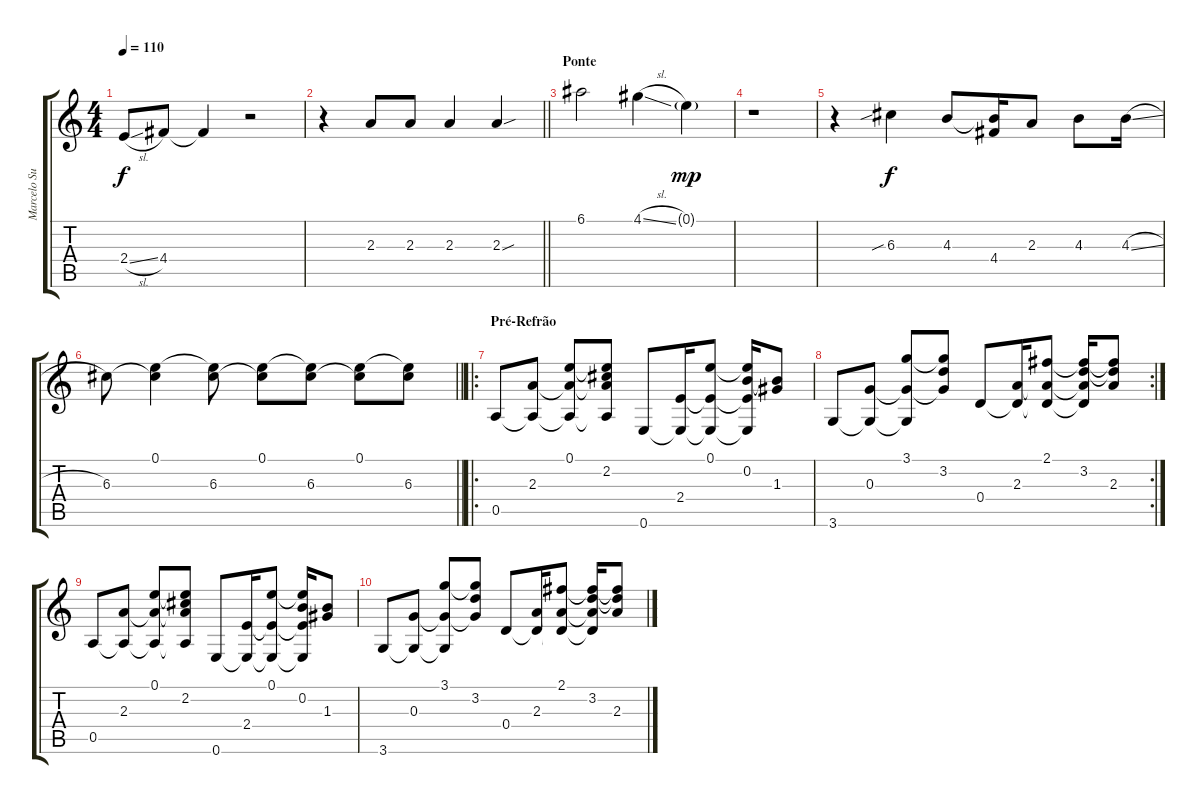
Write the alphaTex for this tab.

\track ("Marcelo Sussekind" "Marcelo Su") {instrument acousticguitarsteel}
\staff {score tabs}
\tuning (E4 B3 G3 D3 A2 E2) {hide}
\ts (4 4)
\tempo 110
\clef g2
\ks c
2.4{sl}.8{dy f} 4.4.8 4.4{t}.4 r.2 |
\barLineRight lightlight
r.4 2.3.8 2.3.8 2.3.4 2.3{sou}.4 |
\section ("" "Ponte")
6.1.2{volume 16 instrument acousticguitarsteel} 4.1{sl}.4 0.1{g}.4{dy mp} |
r.1 |
r.4 6.3{sib}.4{dy f} 4.3.8 (4.3{t} 4.4).16 2.3.8 4.3.8 4.3{sl}.16 |
\barLineRight lightlight
6.3.8 (0.1 6.3{t}).4 (0.1{t} 6.3).8 (0.1 6.3{t}).8 (0.1{t} 6.3).8 (0.1 6.3{t}).8 (0.1{t} 6.3).8 |
\ro
\section ("" "Pré-Refrão")
0.5.8 (2.3 0.5{t}).8 (0.1 2.3{t} 0.5{t}).8 (0.1{t} 2.2 2.3{t} 0.5{t}).8 0.6.8 (2.4 0.6{t}).16 (0.1 2.4{t} 0.6{t}).8 (0.1{t} 0.2 2.4{t} 0.6{t}).16 (0.2{t} 1.3).8 |
\rc 2
3.6.8 (0.3 3.6{t}).8 (3.1 0.3{t} 3.6{t}).8 (3.1{t} 3.2 0.3{t}).8 0.4.8 (2.3 0.4{t}).16 (2.1 2.3{t} 0.4{t}).8 (2.1{t} 3.2 2.3{t} 0.4{t}).16 (2.1{t} 3.2{t} 2.3).8 |
0.5.8 (2.3 0.5{t}).8 (0.1 2.3{t} 0.5{t}).8 (0.1{t} 2.2 2.3{t} 0.5{t}).8 0.6.8 (2.4 0.6{t}).16 (0.1 2.4{t} 0.6{t}).8 (0.1{t} 0.2 2.4{t} 0.6{t}).16 (0.2{t} 1.3).8 |
3.6.8 (0.3 3.6{t}).8 (3.1 0.3{t} 3.6{t}).8 (3.1{t} 3.2 0.3{t}).8 0.4.8 (2.3 0.4{t}).16 (2.1 2.3{t} 0.4{t}).8 (2.1{t} 3.2 2.3{t} 0.4{t}).16 (2.1{t} 3.2{t} 2.3).8
